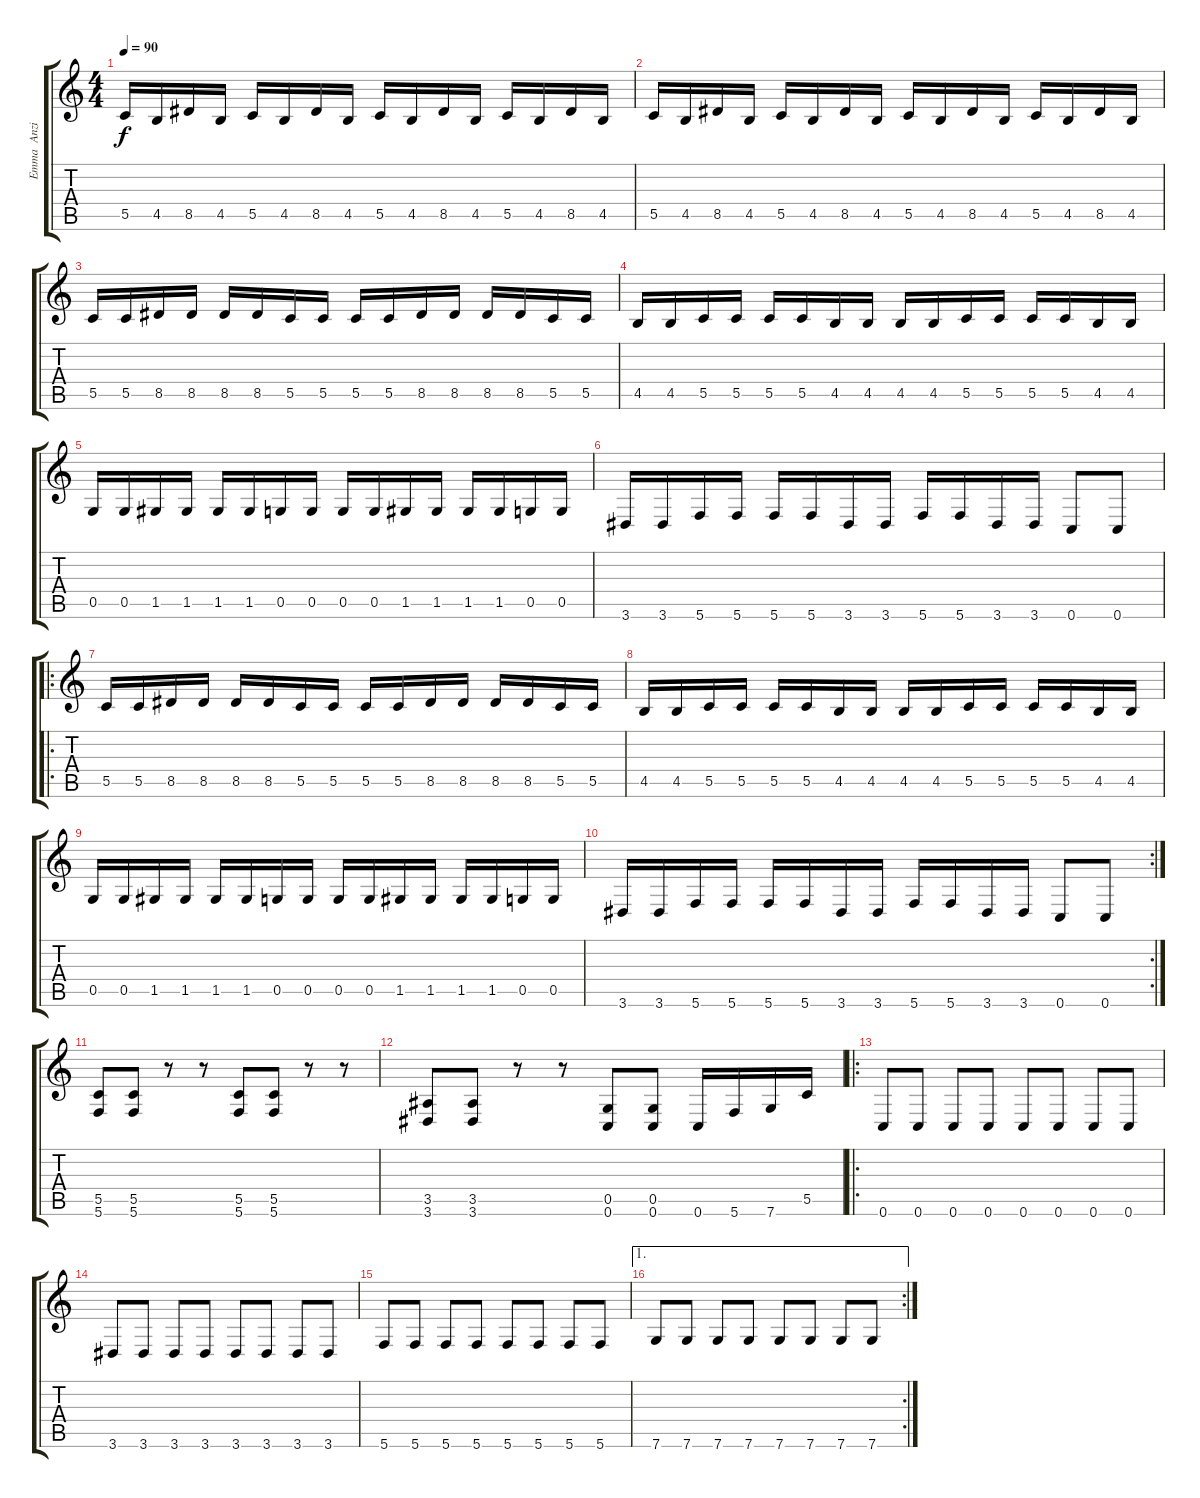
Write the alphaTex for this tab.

\track ("Emma  Anzie" "Emma  Anzi") {instrument electricbasspick}
\staff {score tabs}
\tuning (D4 A3 F3 C3 G2 C2) {hide}
\ts (4 4)
\tempo 90
\clef g2
\ks c
5.5.16{dy f} 4.5.16 8.5.16 4.5.16 5.5.16 4.5.16 8.5.16 4.5.16 5.5.16 4.5.16 8.5.16 4.5.16 5.5.16 4.5.16 8.5.16 4.5.16 |
5.5.16 4.5.16 8.5.16 4.5.16 5.5.16 4.5.16 8.5.16 4.5.16 5.5.16 4.5.16 8.5.16 4.5.16 5.5.16 4.5.16 8.5.16 4.5.16 |
5.5.16 5.5.16 8.5.16 8.5.16 8.5.16 8.5.16 5.5.16 5.5.16 5.5.16 5.5.16 8.5.16 8.5.16 8.5.16 8.5.16 5.5.16 5.5.16 |
4.5.16 4.5.16 5.5.16 5.5.16 5.5.16 5.5.16 4.5.16 4.5.16 4.5.16 4.5.16 5.5.16 5.5.16 5.5.16 5.5.16 4.5.16 4.5.16 |
0.5.16 0.5.16 1.5.16 1.5.16 1.5.16 1.5.16 0.5.16 0.5.16 0.5.16 0.5.16 1.5.16 1.5.16 1.5.16 1.5.16 0.5.16 0.5.16 |
3.6.16 3.6.16 5.6.16 5.6.16 5.6.16 5.6.16 3.6.16 3.6.16 5.6.16 5.6.16 3.6.16 3.6.16 0.6.8 0.6.8 |
\ro
5.5.16 5.5.16 8.5.16 8.5.16 8.5.16 8.5.16 5.5.16 5.5.16 5.5.16 5.5.16 8.5.16 8.5.16 8.5.16 8.5.16 5.5.16 5.5.16 |
4.5.16 4.5.16 5.5.16 5.5.16 5.5.16 5.5.16 4.5.16 4.5.16 4.5.16 4.5.16 5.5.16 5.5.16 5.5.16 5.5.16 4.5.16 4.5.16 |
0.5.16 0.5.16 1.5.16 1.5.16 1.5.16 1.5.16 0.5.16 0.5.16 0.5.16 0.5.16 1.5.16 1.5.16 1.5.16 1.5.16 0.5.16 0.5.16 |
\rc 2
3.6.16 3.6.16 5.6.16 5.6.16 5.6.16 5.6.16 3.6.16 3.6.16 5.6.16 5.6.16 3.6.16 3.6.16 0.6.8 0.6.8 |
(5.5 5.6).8 (5.5 5.6).8 r.8 r.8 (5.5 5.6).8 (5.5 5.6).8 r.8 r.8 |
(3.5 3.6).8 (3.5 3.6).8 r.8 r.8 (0.5 0.6).8 (0.5 0.6).8 0.6.16 5.6.16 7.6.16 5.5.16 |
\ro
0.6.8 0.6.8 0.6.8 0.6.8 0.6.8 0.6.8 0.6.8 0.6.8 |
3.6.8 3.6.8 3.6.8 3.6.8 3.6.8 3.6.8 3.6.8 3.6.8 |
5.6.8 5.6.8 5.6.8 5.6.8 5.6.8 5.6.8 5.6.8 5.6.8 |
\ae 1
\rc 2
7.6.8 7.6.8 7.6.8 7.6.8 7.6.8 7.6.8 7.6.8 7.6.8
